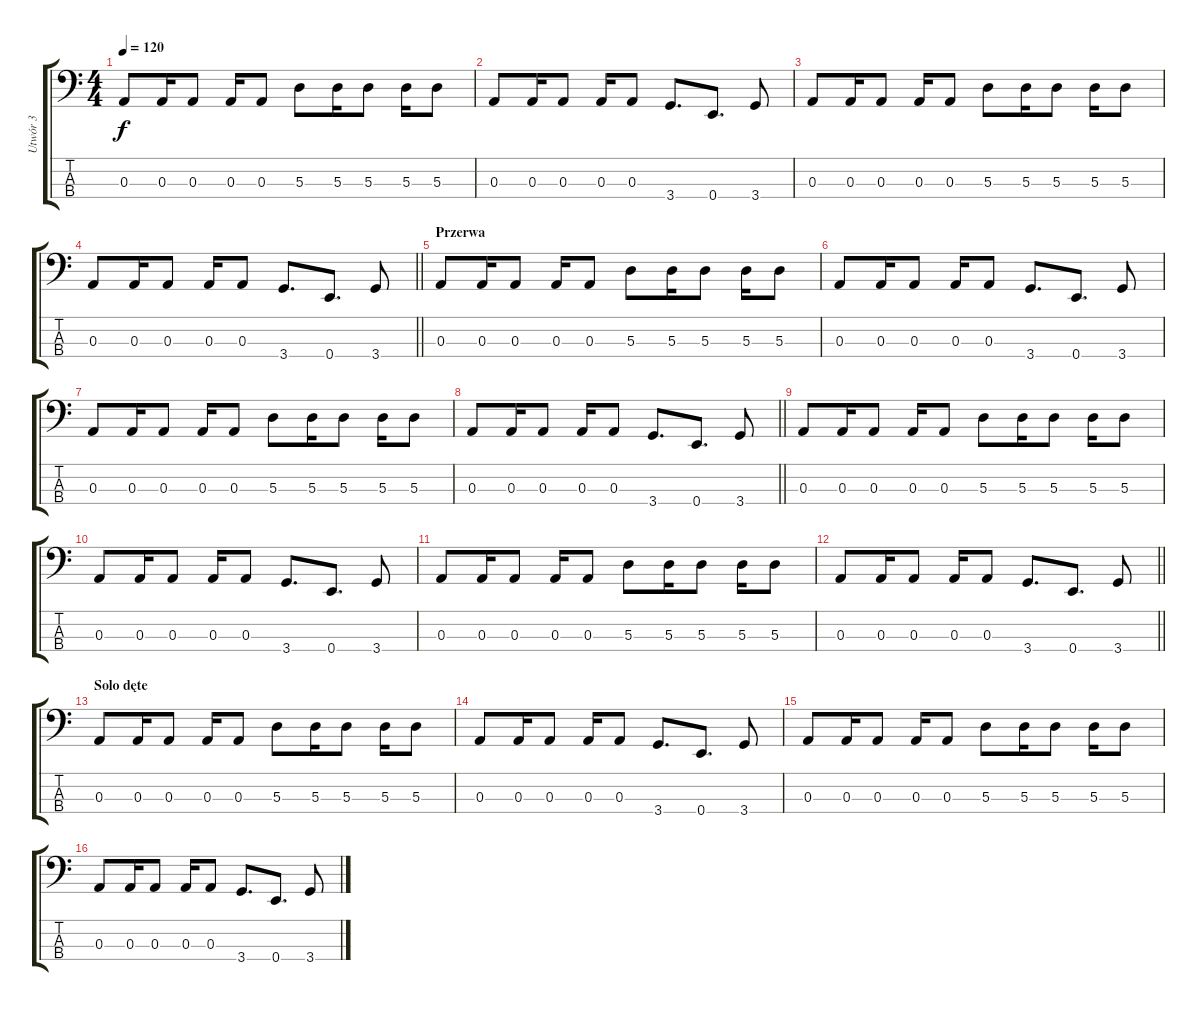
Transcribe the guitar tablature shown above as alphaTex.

\track ("Utwór 3" "Utwór 3") {instrument electricbassfinger}
\staff {score tabs}
\tuning (G2 D2 A1 E1) {hide}
\ts (4 4)
\tempo 120
\clef f4
\ks c
0.3.8{dy f} 0.3.16 0.3.8 0.3.16 0.3.8 5.3.8 5.3.16 5.3.8 5.3.16 5.3.8 |
0.3.8 0.3.16 0.3.8 0.3.16 0.3.8 3.4.8{d} 0.4.8{d} 3.4.8 |
0.3.8 0.3.16 0.3.8 0.3.16 0.3.8 5.3.8 5.3.16 5.3.8 5.3.16 5.3.8 |
\barLineRight lightlight
0.3.8 0.3.16 0.3.8 0.3.16 0.3.8 3.4.8{d} 0.4.8{d} 3.4.8 |
\section ("" "Przerwa")
0.3.8 0.3.16 0.3.8 0.3.16 0.3.8 5.3.8 5.3.16 5.3.8 5.3.16 5.3.8 |
0.3.8 0.3.16 0.3.8 0.3.16 0.3.8 3.4.8{d} 0.4.8{d} 3.4.8 |
0.3.8 0.3.16 0.3.8 0.3.16 0.3.8 5.3.8 5.3.16 5.3.8 5.3.16 5.3.8 |
\barLineRight lightlight
0.3.8 0.3.16 0.3.8 0.3.16 0.3.8 3.4.8{d} 0.4.8{d} 3.4.8 |
0.3.8 0.3.16 0.3.8 0.3.16 0.3.8 5.3.8 5.3.16 5.3.8 5.3.16 5.3.8 |
0.3.8 0.3.16 0.3.8 0.3.16 0.3.8 3.4.8{d} 0.4.8{d} 3.4.8 |
0.3.8 0.3.16 0.3.8 0.3.16 0.3.8 5.3.8 5.3.16 5.3.8 5.3.16 5.3.8 |
\barLineRight lightlight
0.3.8 0.3.16 0.3.8 0.3.16 0.3.8 3.4.8{d} 0.4.8{d} 3.4.8 |
\section ("" "Solo dęte")
0.3.8 0.3.16 0.3.8 0.3.16 0.3.8 5.3.8 5.3.16 5.3.8 5.3.16 5.3.8 |
0.3.8 0.3.16 0.3.8 0.3.16 0.3.8 3.4.8{d} 0.4.8{d} 3.4.8 |
0.3.8 0.3.16 0.3.8 0.3.16 0.3.8 5.3.8 5.3.16 5.3.8 5.3.16 5.3.8 |
0.3.8 0.3.16 0.3.8 0.3.16 0.3.8 3.4.8{d} 0.4.8{d} 3.4.8
